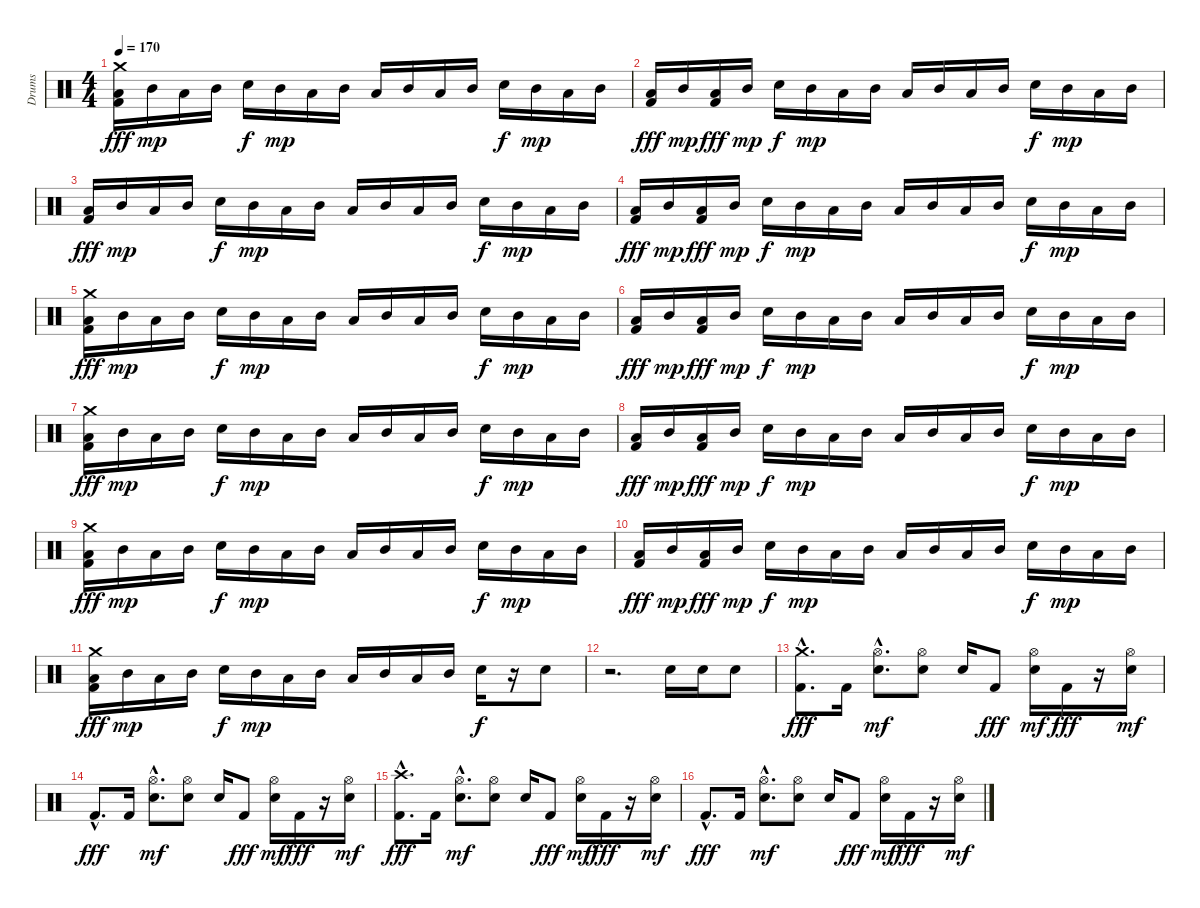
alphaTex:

\track ("Drums" "Drums") {instrument percussion}
\staff {score}
\articulation defaults
\ts (4 4)
\tempo 170
\clef neutral
\ks c
("Crash medium (hit)" "Low Tom (hit)" "Kick (hit) 2").16{dy fff} "Mid Tom (hit)".16{dy mp} "Low Tom (hit)".16 "Mid Tom (hit)".16 "Electric Snare (hit)".16{dy f} "Mid Tom (hit)".16{dy mp} "Low Tom (hit)".16 "Mid Tom (hit)".16 "Low Tom (hit)".16 "Mid Tom (hit)".16 "Low Tom (hit)".16 "Mid Tom (hit)".16 "Electric Snare (hit)".16{dy f} "Mid Tom (hit)".16{dy mp} "Low Tom (hit)".16 "Mid Tom (hit)".16 |
("Low Tom (hit)" "Kick (hit) 2").16{dy fff} "Mid Tom (hit)".16{dy mp} ("Low Tom (hit)" "Kick (hit) 2").16{dy fff} "Mid Tom (hit)".16{dy mp} "Electric Snare (hit)".16{dy f} "Mid Tom (hit)".16{dy mp} "Low Tom (hit)".16 "Mid Tom (hit)".16 "Low Tom (hit)".16 "Mid Tom (hit)".16 "Low Tom (hit)".16 "Mid Tom (hit)".16 "Electric Snare (hit)".16{dy f} "Mid Tom (hit)".16{dy mp} "Low Tom (hit)".16 "Mid Tom (hit)".16 |
("Low Tom (hit)" "Kick (hit) 2").16{dy fff} "Mid Tom (hit)".16{dy mp} "Low Tom (hit)".16 "Mid Tom (hit)".16 "Electric Snare (hit)".16{dy f} "Mid Tom (hit)".16{dy mp} "Low Tom (hit)".16 "Mid Tom (hit)".16 "Low Tom (hit)".16 "Mid Tom (hit)".16 "Low Tom (hit)".16 "Mid Tom (hit)".16 "Electric Snare (hit)".16{dy f} "Mid Tom (hit)".16{dy mp} "Low Tom (hit)".16 "Mid Tom (hit)".16 |
("Low Tom (hit)" "Kick (hit) 2").16{dy fff} "Mid Tom (hit)".16{dy mp} ("Low Tom (hit)" "Kick (hit) 2").16{dy fff} "Mid Tom (hit)".16{dy mp} "Electric Snare (hit)".16{dy f} "Mid Tom (hit)".16{dy mp} "Low Tom (hit)".16 "Mid Tom (hit)".16 "Low Tom (hit)".16 "Mid Tom (hit)".16 "Low Tom (hit)".16 "Mid Tom (hit)".16 "Electric Snare (hit)".16{dy f} "Mid Tom (hit)".16{dy mp} "Low Tom (hit)".16 "Mid Tom (hit)".16 |
("Crash medium (hit)" "Low Tom (hit)" "Kick (hit) 2").16{dy fff} "Mid Tom (hit)".16{dy mp} "Low Tom (hit)".16 "Mid Tom (hit)".16 "Electric Snare (hit)".16{dy f} "Mid Tom (hit)".16{dy mp} "Low Tom (hit)".16 "Mid Tom (hit)".16 "Low Tom (hit)".16 "Mid Tom (hit)".16 "Low Tom (hit)".16 "Mid Tom (hit)".16 "Electric Snare (hit)".16{dy f} "Mid Tom (hit)".16{dy mp} "Low Tom (hit)".16 "Mid Tom (hit)".16 |
("Low Tom (hit)" "Kick (hit) 2").16{dy fff} "Mid Tom (hit)".16{dy mp} ("Low Tom (hit)" "Kick (hit) 2").16{dy fff} "Mid Tom (hit)".16{dy mp} "Electric Snare (hit)".16{dy f} "Mid Tom (hit)".16{dy mp} "Low Tom (hit)".16 "Mid Tom (hit)".16 "Low Tom (hit)".16 "Mid Tom (hit)".16 "Low Tom (hit)".16 "Mid Tom (hit)".16 "Electric Snare (hit)".16{dy f} "Mid Tom (hit)".16{dy mp} "Low Tom (hit)".16 "Mid Tom (hit)".16 |
("Crash medium (hit)" "Low Tom (hit)" "Kick (hit) 2").16{dy fff} "Mid Tom (hit)".16{dy mp} "Low Tom (hit)".16 "Mid Tom (hit)".16 "Electric Snare (hit)".16{dy f} "Mid Tom (hit)".16{dy mp} "Low Tom (hit)".16 "Mid Tom (hit)".16 "Low Tom (hit)".16 "Mid Tom (hit)".16 "Low Tom (hit)".16 "Mid Tom (hit)".16 "Electric Snare (hit)".16{dy f} "Mid Tom (hit)".16{dy mp} "Low Tom (hit)".16 "Mid Tom (hit)".16 |
("Low Tom (hit)" "Kick (hit) 2").16{dy fff} "Mid Tom (hit)".16{dy mp} ("Low Tom (hit)" "Kick (hit) 2").16{dy fff} "Mid Tom (hit)".16{dy mp} "Electric Snare (hit)".16{dy f} "Mid Tom (hit)".16{dy mp} "Low Tom (hit)".16 "Mid Tom (hit)".16 "Low Tom (hit)".16 "Mid Tom (hit)".16 "Low Tom (hit)".16 "Mid Tom (hit)".16 "Electric Snare (hit)".16{dy f} "Mid Tom (hit)".16{dy mp} "Low Tom (hit)".16 "Mid Tom (hit)".16 |
("Crash medium (hit)" "Low Tom (hit)" "Kick (hit) 2").16{dy fff} "Mid Tom (hit)".16{dy mp} "Low Tom (hit)".16 "Mid Tom (hit)".16 "Electric Snare (hit)".16{dy f} "Mid Tom (hit)".16{dy mp} "Low Tom (hit)".16 "Mid Tom (hit)".16 "Low Tom (hit)".16 "Mid Tom (hit)".16 "Low Tom (hit)".16 "Mid Tom (hit)".16 "Electric Snare (hit)".16{dy f} "Mid Tom (hit)".16{dy mp} "Low Tom (hit)".16 "Mid Tom (hit)".16 |
("Low Tom (hit)" "Kick (hit) 2").16{dy fff} "Mid Tom (hit)".16{dy mp} ("Low Tom (hit)" "Kick (hit) 2").16{dy fff} "Mid Tom (hit)".16{dy mp} "Electric Snare (hit)".16{dy f} "Mid Tom (hit)".16{dy mp} "Low Tom (hit)".16 "Mid Tom (hit)".16 "Low Tom (hit)".16 "Mid Tom (hit)".16 "Low Tom (hit)".16 "Mid Tom (hit)".16 "Electric Snare (hit)".16{dy f} "Mid Tom (hit)".16{dy mp} "Low Tom (hit)".16 "Mid Tom (hit)".16 |
("Crash medium (hit)" "Low Tom (hit)" "Kick (hit) 2").16{dy fff} "Mid Tom (hit)".16{dy mp} "Low Tom (hit)".16 "Mid Tom (hit)".16 "Electric Snare (hit)".16{dy f} "Mid Tom (hit)".16{dy mp} "Low Tom (hit)".16 "Mid Tom (hit)".16 "Low Tom (hit)".16 "Mid Tom (hit)".16 "Low Tom (hit)".16 "Mid Tom (hit)".16 "Electric Snare (hit)".16{dy f} r.16 "Electric Snare (hit)".8 |
r.2{d} "Electric Snare (hit)".16 "Electric Snare (hit)".16 "Electric Snare (hit)".8 |
("Crash medium (hit)"{hac} "Kick (hit) 2"{hac}).8{d dy fff} "Kick (hit) 2".16 ("Hi-Hat (open)"{hac} "Electric Snare (hit)"{hac}).8{d dy mf} ("Hi-Hat (open)" "Electric Snare (hit)").8 "Electric Snare (hit)".16 "Kick (hit) 2".8{dy fff} ("Hi-Hat (open)" "Electric Snare (hit)").16{dy mf} "Kick (hit) 2".16{dy fff} r.16 ("Hi-Hat (open)" "Electric Snare (hit)").16{dy mf} |
"Kick (hit) 2"{hac}.8{d dy fff} "Kick (hit) 2".16 ("Hi-Hat (open)"{hac} "Electric Snare (hit)"{hac}).8{d dy mf} ("Hi-Hat (open)" "Electric Snare (hit)").8 "Electric Snare (hit)".16 "Kick (hit) 2".8{dy fff} ("Hi-Hat (open)" "Electric Snare (hit)").16{dy mf} "Kick (hit) 2".16{dy fff} r.16 ("Hi-Hat (open)" "Electric Snare (hit)").16{dy mf} |
("Crash high (hit)"{hac} "Kick (hit) 2"{hac}).8{d dy fff} "Kick (hit) 2".16 ("Hi-Hat (open)"{hac} "Electric Snare (hit)"{hac}).8{d dy mf} ("Hi-Hat (open)" "Electric Snare (hit)").8 "Electric Snare (hit)".16 "Kick (hit) 2".8{dy fff} ("Hi-Hat (open)" "Electric Snare (hit)").16{dy mf} "Kick (hit) 2".16{dy fff} r.16 ("Hi-Hat (open)" "Electric Snare (hit)").16{dy mf} |
"Kick (hit) 2"{hac}.8{d dy fff} "Kick (hit) 2".16 ("Hi-Hat (open)"{hac} "Electric Snare (hit)"{hac}).8{d dy mf} ("Hi-Hat (open)" "Electric Snare (hit)").8 "Electric Snare (hit)".16 "Kick (hit) 2".8{dy fff} ("Hi-Hat (open)" "Electric Snare (hit)").16{dy mf} "Kick (hit) 2".16{dy fff} r.16 ("Hi-Hat (open)" "Electric Snare (hit)").16{dy mf}
